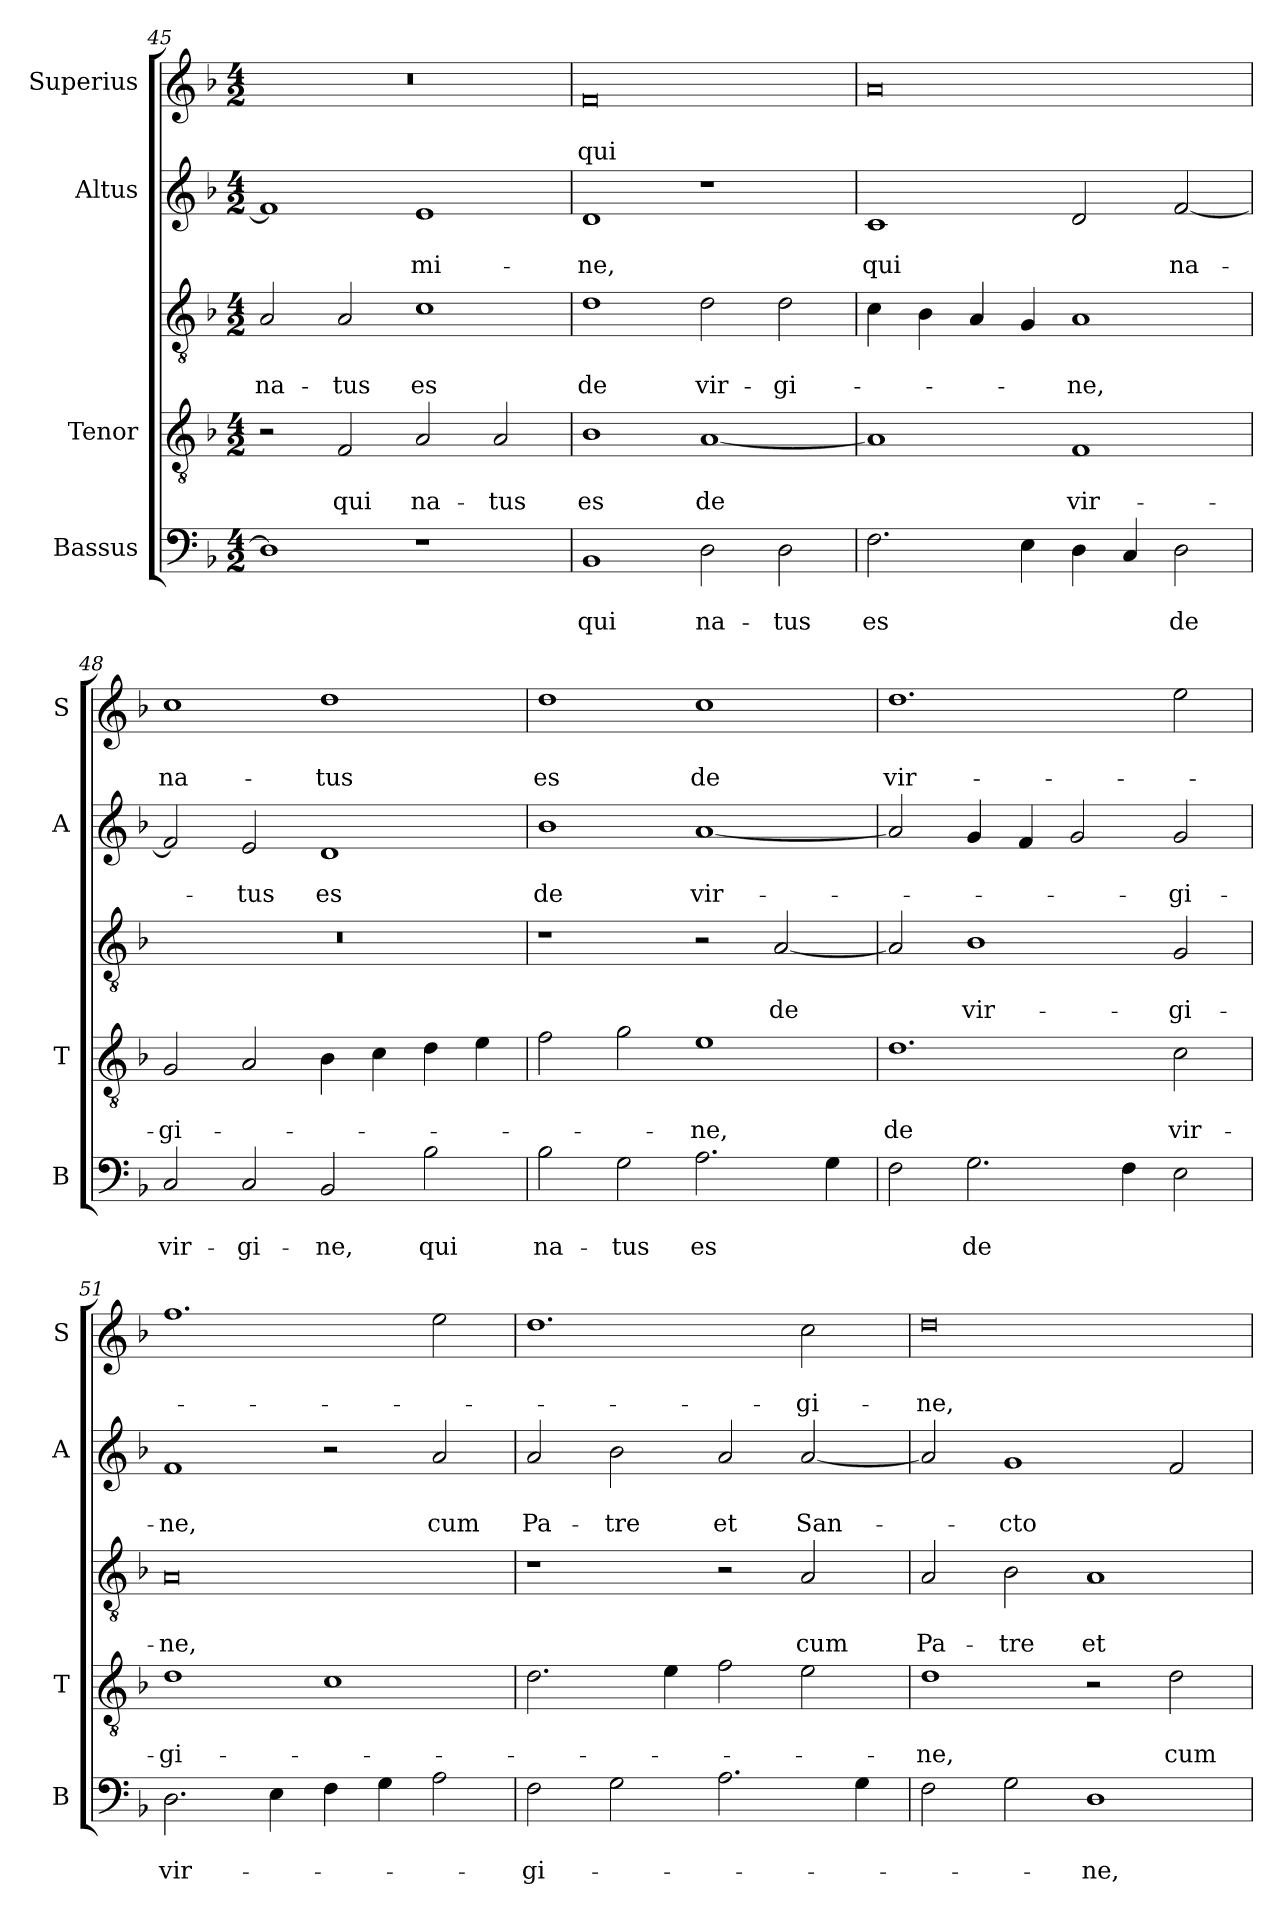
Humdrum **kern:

**kern	**text	**text	**kern	**text	**text	**kern	**text	**text	**kern	**text	**text	**kern	**text	**text
*part5	*part5	*part5	*part4	*part4	*part4	*part3	*part3	*part3	*part2	*part2	*part2	*part1	*part1	*part1
*staff5	*staff5	*staff5	*staff4	*staff4	*staff4	*staff3	*staff3	*staff3	*staff2	*staff2	*staff2	*staff1	*staff1	*staff1
*I"Bassus	*	*	*I"Tenor	*	*	*	*	*	*I"Altus	*	*	*I"Superius	*	*
*I'B	*	*	*I'T	*	*	*	*	*	*I'A	*	*	*I'S	*	*
!!LO:PB:g=z
*clefF4	*	*	*clefGv2	*	*	*clefGv2	*	*	*clefG2	*	*	*clefG2	*	*
*k[b-]	*	*	*k[b-]	*	*	*k[b-]	*	*	*k[b-]	*	*	*k[b-]	*	*
*F:	*	*	*F:	*	*	*F:	*	*	*F:	*	*	*F:	*	*
*M4/2	*	*	*M4/2	*	*	*M4/2	*	*	*M4/2	*	*	*M4/2	*	*
=45	=45	=45	=45	=45	=45	=45	=45	=45	=45	=45	=45	=45	=45	=45
!	!	!	!	!	!	!	!	!LO:LY:b	!	!	!	!	!	!
1D]	.	.	2r	.	.	2A/	.	na-	1f]	.	.	0r	.	.
!	!	!	!	!	!LO:LY:b	!	!	!LO:LY:b	!	!	!	!	!	!
.	.	.	2F/	.	qui	2A/	.	-tus	.	.	.	.	.	.
!	!	!	!	!	!LO:LY:b	!	!	!LO:LY:b	!	!	!LO:LY:b	!	!	!
1r	.	.	2A/	.	na-	1c	.	es	1e	.	-mi-	.	.	.
!	!	!	!	!	!LO:LY:b	!	!	!	!	!	!	!	!	!
.	.	.	2A/	.	-tus	.	.	.	.	.	.	.	.	.
=46	=46	=46	=46	=46	=46	=46	=46	=46	=46	=46	=46	=46	=46	=46
!	!	!LO:LY:b	!	!	!LO:LY:b	!	!	!LO:LY:b	!	!	!LO:LY:b	!	!	!LO:LY:b
1BB-	.	qui	1B-	.	es	1d	.	de	1d	.	-ne,	0f	.	qui
!	!	!LO:LY:b	!	!	!LO:LY:b	!	!	!LO:LY:b	!	!	!	!	!	!
2D\	.	na-	[1A	.	de	2d\	.	vir-	1r	.	.	.	.	.
!	!	!LO:LY:b	!	!	!	!	!	!LO:LY:b	!	!	!	!	!	!
2D\	.	-tus	.	.	.	2d\	.	-gi-	.	.	.	.	.	.
=47	=47	=47	=47	=47	=47	=47	=47	=47	=47	=47	=47	=47	=47	=47
!	!	!LO:LY:b	!	!	!	!	!	!	!	!	!LO:LY:b	!	!	!
2.F\	.	es	1A]	.	.	4c\	.	.	1c	.	qui	0a	.	.
.	.	.	.	.	.	4B-\	.	.	.	.	.	.	.	.
.	.	.	.	.	.	4A/	.	.	.	.	.	.	.	.
4E\	.	.	.	.	.	4G/	.	.	.	.	.	.	.	.
!	!	!	!	!	!LO:LY:b	!	!	!LO:LY:b	!	!	!	!	!	!
4D\	.	.	1F	.	vir-	1A	.	-ne,	2d/	.	.	.	.	.
4C/	.	.	.	.	.	.	.	.	.	.	.	.	.	.
!	!	!LO:LY:b	!	!	!	!	!	!	!	!	!LO:LY:b	!	!	!
2D\	.	de	.	.	.	.	.	.	[2f/	.	na-	.	.	.
=48	=48	=48	=48	=48	=48	=48	=48	=48	=48	=48	=48	=48	=48	=48
!	!	!LO:LY:b	!	!	!LO:LY:b	!	!	!	!	!	!	!	!	!LO:LY:b
2C/	.	vir-	2G/	.	-gi-	0r	.	.	2f/]	.	.	1cc	.	na-
!	!	!LO:LY:b	!	!	!	!	!	!	!	!	!LO:LY:b	!	!	!
2C/	.	-gi-	2A/	.	.	.	.	.	2e/	.	-tus	.	.	.
!	!	!LO:LY:b	!	!	!	!	!	!	!	!	!LO:LY:b	!	!	!LO:LY:b
2BB-/	.	-ne,	4B-\	.	.	.	.	.	1d	.	es	1dd	.	-tus
.	.	.	4c\	.	.	.	.	.	.	.	.	.	.	.
!	!	!LO:LY:b	!	!	!	!	!	!	!	!	!	!	!	!
2B-\	.	qui	4d\	.	.	.	.	.	.	.	.	.	.	.
.	.	.	4e\	.	.	.	.	.	.	.	.	.	.	.
=49	=49	=49	=49	=49	=49	=49	=49	=49	=49	=49	=49	=49	=49	=49
!	!	!LO:LY:b	!	!	!	!	!	!	!	!	!LO:LY:b	!	!	!LO:LY:b
2B-\	.	na-	2f\	.	.	1r	.	.	1b-	.	de	1dd	.	es
!	!	!LO:LY:b	!	!	!	!	!	!	!	!	!	!	!	!
2G\	.	-tus	2g\	.	.	.	.	.	.	.	.	.	.	.
!	!	!LO:LY:b	!	!	!LO:LY:b	!	!	!	!	!	!LO:LY:b	!	!	!LO:LY:b
2.A\	.	es	1e	.	-ne,	2r	.	.	[1a	.	vir-	1cc	.	de
!	!	!	!	!	!	!	!	!LO:LY:b	!	!	!	!	!	!
.	.	.	.	.	.	[2A/	.	de	.	.	.	.	.	.
4G\	.	.	.	.	.	.	.	.	.	.	.	.	.	.
!!LO:LB:g=z
=50	=50	=50	=50	=50	=50	=50	=50	=50	=50	=50	=50	=50	=50	=50
!	!	!	!	!	!LO:LY:b	!	!	!	!	!	!	!	!	!LO:LY:b
2F\	.	.	1.d	.	de	2A/]	.	.	2a/]	.	.	1.dd	.	vir-
!	!	!LO:LY:b	!	!	!	!	!	!LO:LY:b	!	!	!	!	!	!
2.G\	.	de	.	.	.	1B-	.	vir-	4g/	.	.	.	.	.
.	.	.	.	.	.	.	.	.	4f/	.	.	.	.	.
.	.	.	.	.	.	.	.	.	2g/	.	.	.	.	.
4F\	.	.	.	.	.	.	.	.	.	.	.	.	.	.
!	!	!	!	!	!LO:LY:b	!	!	!LO:LY:b	!	!	!LO:LY:b	!	!	!
2E\	.	.	2c\	.	vir-	2G/	.	-gi-	2g/	.	-gi-	2ee\	.	.
=51	=51	=51	=51	=51	=51	=51	=51	=51	=51	=51	=51	=51	=51	=51
!	!	!LO:LY:b	!	!	!LO:LY:b	!	!	!LO:LY:b	!	!	!LO:LY:b	!	!	!
2.D\	.	vir-	1d	.	-gi-	0A	.	-ne,	1f	.	-ne,	1.ff	.	.
4E\	.	.	.	.	.	.	.	.	.	.	.	.	.	.
4F\	.	.	1c	.	.	.	.	.	2r	.	.	.	.	.
4G\	.	.	.	.	.	.	.	.	.	.	.	.	.	.
!	!	!	!	!	!	!	!	!	!	!	!LO:LY:b	!	!	!
2A\	.	.	.	.	.	.	.	.	2a/	.	cum	2ee\	.	.
=52	=52	=52	=52	=52	=52	=52	=52	=52	=52	=52	=52	=52	=52	=52
!	!	!LO:LY:b	!	!	!	!	!	!	!	!	!LO:LY:b	!	!	!
2F\	.	-gi-	2.d\	.	.	1r	.	.	2a/	.	Pa-	1.dd	.	.
!	!	!	!	!	!	!	!	!	!	!	!LO:LY:b	!	!	!
2G\	.	.	.	.	.	.	.	.	2b-\	.	-tre	.	.	.
.	.	.	4e\	.	.	.	.	.	.	.	.	.	.	.
!	!	!	!	!	!	!	!	!	!	!	!LO:LY:b	!	!	!
2.A\	.	.	2f\	.	.	2r	.	.	2a/	.	et	.	.	.
!	!	!	!	!	!	!	!	!LO:LY:b	!	!	!LO:LY:b	!	!	!LO:LY:b
.	.	.	2e\	.	.	2A/	.	cum	[2a/	.	San-	2cc\	.	-gi-
4G\	.	.	.	.	.	.	.	.	.	.	.	.	.	.
=53	=53	=53	=53	=53	=53	=53	=53	=53	=53	=53	=53	=53	=53	=53
!	!	!	!	!	!LO:LY:b	!	!	!LO:LY:b	!	!	!	!	!	!LO:LY:b
2F\	.	.	1d	.	-ne,	2A/	.	Pa-	2a/]	.	.	0dd	.	-ne,
!	!	!	!	!	!	!	!	!LO:LY:b	!	!	!LO:LY:b	!	!	!
2G\	.	.	.	.	.	2B-\	.	-tre	1g	.	-cto	.	.	.
!	!	!LO:LY:b	!	!	!	!	!	!LO:LY:b	!	!	!	!	!	!
1D	.	-ne,	2r	.	.	1A	.	et	.	.	.	.	.	.
!	!	!	!	!	!LO:LY:b	!	!	!	!	!	!	!	!	!
.	.	.	2d\	.	cum	.	.	.	2f/	.	.	.	.	.
=	=	=	=	=	=	=	=	=	=	=	=	=	=	=
*-	*-	*-	*-	*-	*-	*-	*-	*-	*-	*-	*-	*-	*-	*-
